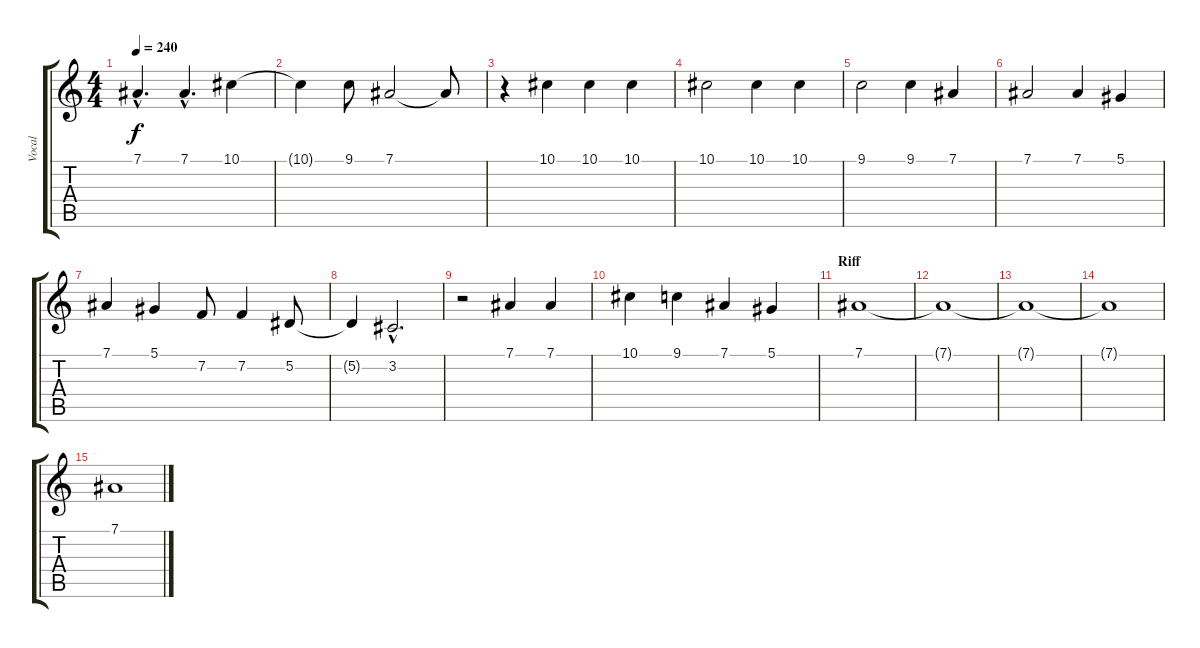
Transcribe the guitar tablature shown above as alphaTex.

\track ("Vocal" "Vocal") {instrument lead6voice}
\staff {score tabs}
\tuning (Eb4 Bb3 Gb3 Db3 Ab2 Eb2) {hide}
\ts (4 4)
\tempo 240
\clef g2
\ks c
7.1{hac}.4{d dy f} 7.1{hac}.4{d} 10.1.4 |
10.1{t}.4 9.1.8 7.1.2 7.1{t}.8 |
r.4 10.1.4 10.1.4 10.1.4 |
10.1.2 10.1.4 10.1.4 |
9.1.2 9.1.4 7.1.4 |
7.1.2 7.1.4 5.1.4 |
7.1.4 5.1.4 7.2.8 7.2.4 5.2.8 |
5.2{t}.4 3.2{hac}.2{d} |
r.2 7.1.4 7.1.4 |
10.1.4 9.1.4 7.1.4 5.1.4 |
\section ("" "Riff")
7.1.1 |
7.1{t}.1 |
7.1{t}.1 |
7.1{t}.1 |
7.1.1
